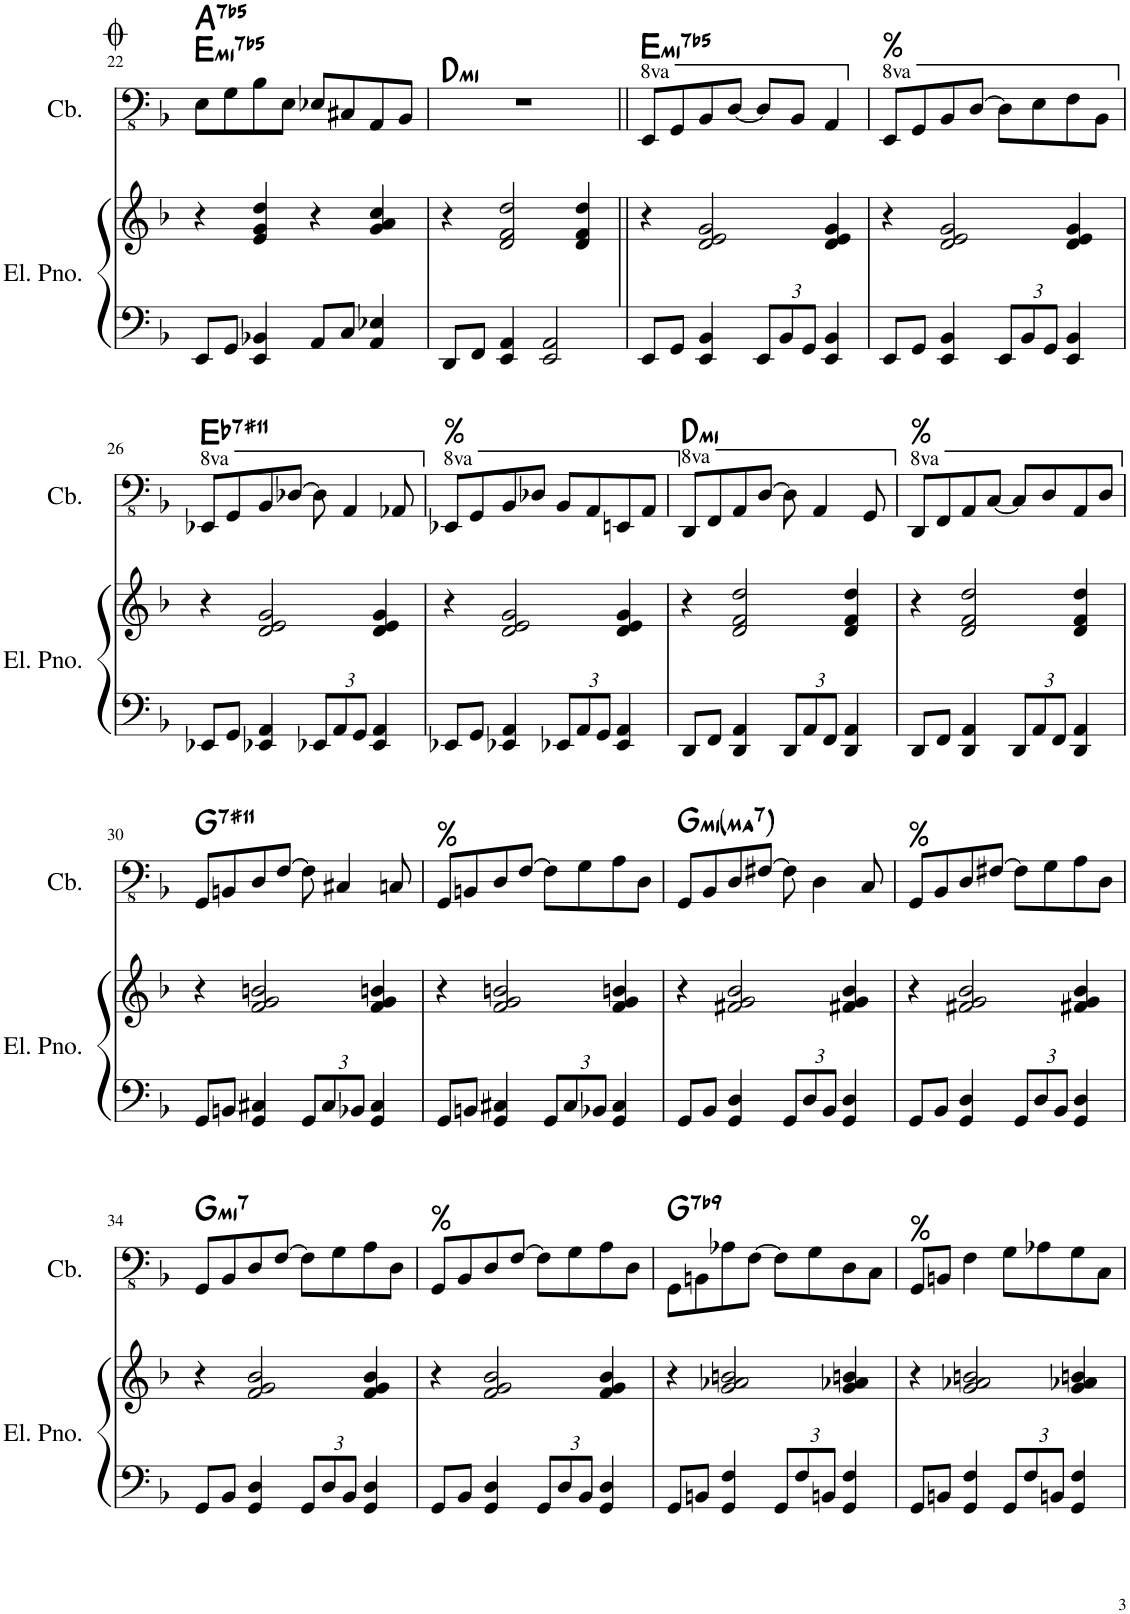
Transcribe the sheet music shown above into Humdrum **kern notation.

**kern	**kern	**kern	**harte
*part2	*part2	*part1	*part1
*staff3	*staff2	*staff1	*
*I"Electric Piano	*	*I"Double Bass	*
*I'El. Pno.	*	*	*
!!LO:PB:g=z
*clefF4	*clefG2	*clefFv4	*
*	*	*Trd7c12	*
*k[b-]	*k[b-]	*k[b-]	*
*M4/4	*M4/4	*M4/4	*
=22	=22	=22	=22
!	!	!	!LO:H:n=1:kt=m7b5
!	!	!	!LO:H:n=2:kt=7
8EE/L	4r	8EE\L	E:hdim7 A:(3,b5,b7)
8GG/J	.	8GG\	.
4EE/ 4BB-X/	4e/ 4g/ 4dd/	8BB-\	.
.	.	8EE\J	.
8AA/L	4r	8EE-X/L	.
8C/J	.	8CC#X/	.
4AA/ 4E-X/	4g/ 4a/ 4cc/	8AAA/	.
.	.	8BBB-/J	.
=23	=23	=23	=23
!	!	!	!LO:H:kt=m
8DD/L	4r	1r	D:min
8FF/J	.	.	.
4EE/ 4AA/	2d/ 2f/ 2dd/	.	.
2EE/ 2AA/	.	.	.
.	4d/ 4f/ 4dd/	.	.
=24||	=24||	=24||	=24||
*	*	*8va	*
!	!	!	!LO:H:kt=m7b5
8EE/L	4r	8EE/L	E:hdim7
8GG/J	.	8GG/	.
4EE/ 4BB-/	2d/ 2e/ 2g/	8BB-/	.
.	.	[8D/J	.
*Xbrackettup	*	*	*
12EE/L	.	8D/L]	.
12BB-/	.	.	.
.	.	8BB-/J	.
12GG/J	.	.	.
4EE/ 4BB-/	4d/ 4e/ 4g/	4AA/	.
=25	=25	=25	=25
*	*	*X8va	*
*	*	*8va	*
!	!	!	!LO:H:kt=%
8EE/L	4r	8EE/L	N
8GG/J	.	8GG/	.
4EE/ 4BB-/	2d/ 2e/ 2g/	8BB-/	.
.	.	[8D/J	.
12EE/L	.	8D\L]	.
12BB-/	.	.	.
.	.	8E\	.
12GG/J	.	.	.
4EE/ 4BB-/	4d/ 4e/ 4g/	8F\	.
.	.	8BB-\J	.
!!LO:LB:g=z
=26	=26	=26	=26
*	*	*X8va	*
*	*	*8va	*
!	!	!	!LO:H:kt=7
8EE-X/L	4r	8EE-X/L	Eb:7(#11)
8GG/J	.	8GG/	.
4EE-X/ 4AA/	2d/ 2e/ 2g/	8BB-/	.
.	.	[8D-X/J	.
12EE-X/L	.	8D-\]	.
12AA/	.	.	.
.	.	4AA/	.
12GG/J	.	.	.
4EE-/ 4AA/	4d/ 4e/ 4g/	.	.
.	.	8AA-X/	.
=27	=27	=27	=27
*	*	*X8va	*
*	*	*8va	*
!	!	!	!LO:H:kt=%
8EE-X/L	4r	8EE-X/L	N
8GG/J	.	8GG/	.
4EE-X/ 4AA/	2d/ 2e/ 2g/	8BB-/	.
.	.	8D-X/J	.
12EE-X/L	.	8BB-/L	.
12AA/	.	.	.
.	.	8AA/	.
12GG/J	.	.	.
4EE-/ 4AA/	4d/ 4e/ 4g/	8EEn/	.
.	.	8AA/J	.
=28	=28	=28	=28
*	*	*X8va	*
*	*	*8va	*
!	!	!	!LO:H:kt=m
8DD/L	4r	8DD/L	D:min
8FF/J	.	8FF/	.
4DD/ 4AA/	2d/ 2f/ 2dd/	8AA/	.
.	.	[8D/J	.
12DD/L	.	8D\]	.
12AA/	.	.	.
.	.	4AA/	.
12FF/J	.	.	.
4DD/ 4AA/	4d/ 4f/ 4dd/	.	.
.	.	8GG/	.
=29	=29	=29	=29
*	*	*X8va	*
*	*	*8va	*
!	!	!	!LO:H:kt=%
8DD/L	4r	8DD/L	N
8FF/J	.	8FF/	.
4DD/ 4AA/	2d/ 2f/ 2dd/	8AA/	.
.	.	[8C/J	.
12DD/L	.	8C/L]	.
12AA/	.	.	.
.	.	8D/	.
12FF/J	.	.	.
4DD/ 4AA/	4d/ 4f/ 4dd/	8AA/	.
.	.	8D/J	.
!!LO:LB:g=z
=30	=30	=30	=30
*	*	*X8va	*
!	!	!	!LO:H:kt=7
8GG/L	4r	8GGG/L	G:7(#11)
8BBn/J	.	8BBBn/	.
4GG/ 4C#X/	2f/ 2g/ 2bn/	8DD/	.
.	.	[8FF/J	.
12GG/L	.	8FF\]	.
12C#/	.	.	.
.	.	4CC#X/	.
12BB-X/J	.	.	.
4GG/ 4C#/	4f/ 4g/ 4bn/	.	.
.	.	8CCn/	.
=31	=31	=31	=31
!	!	!	!LO:H:kt=%
8GG/L	4r	8GGG/L	N
8BBn/J	.	8BBBn/	.
4GG/ 4C#X/	2f/ 2g/ 2bn/	8DD/	.
.	.	[8FF/J	.
12GG/L	.	8FF\L]	.
12C#/	.	.	.
.	.	8GG\	.
12BB-X/J	.	.	.
4GG/ 4C#/	4f/ 4g/ 4bn/	8AA\	.
.	.	8DD\J	.
=32	=32	=32	=32
!	!	!	!LO:H:kt=mMaj7
8GG/L	4r	8GGG/L	G:minmaj7
8BB-/J	.	8BBB-/	.
4GG/ 4D/	2f#X/ 2g/ 2b-/	8DD/	.
.	.	[8FF#X/J	.
12GG/L	.	8FF#\]	.
12D/	.	.	.
.	.	4DD\	.
12BB-/J	.	.	.
4GG/ 4D/	4f#X/ 4g/ 4b-/	.	.
.	.	8CC/	.
=33	=33	=33	=33
!	!	!	!LO:H:kt=%
8GG/L	4r	8GGG/L	N
8BB-/J	.	8BBB-/	.
4GG/ 4D/	2f#X/ 2g/ 2b-/	8DD/	.
.	.	[8FF#X/J	.
12GG/L	.	8FF#\L]	.
12D/	.	.	.
.	.	8GG\	.
12BB-/J	.	.	.
4GG/ 4D/	4f#X/ 4g/ 4b-/	8AA\	.
.	.	8DD\J	.
!!LO:LB:g=z
=34	=34	=34	=34
!	!	!	!LO:H:kt=m7
8GG/L	4r	8GGG/L	G:min7
8BB-/J	.	8BBB-/	.
4GG/ 4D/	2f/ 2g/ 2b-/	8DD/	.
.	.	[8FF/J	.
12GG/L	.	8FF\L]	.
12D/	.	.	.
.	.	8GG\	.
12BB-/J	.	.	.
4GG/ 4D/	4f/ 4g/ 4b-/	8AA\	.
.	.	8DD\J	.
=35	=35	=35	=35
!	!	!	!LO:H:kt=%
8GG/L	4r	8GGG/L	N
8BB-/J	.	8BBB-/	.
4GG/ 4D/	2f/ 2g/ 2b-/	8DD/	.
.	.	[8FF/J	.
12GG/L	.	8FF\L]	.
12D/	.	.	.
.	.	8GG\	.
12BB-/J	.	.	.
4GG/ 4D/	4f/ 4g/ 4b-/	8AA\	.
.	.	8DD\J	.
=36	=36	=36	=36
!	!	!	!LO:H:kt=7
8GG/L	4r	8GGG\L	G:7(b9)
8BBn/J	.	8BBBn\	.
4GG/ 4F/	2g/ 2a-X/ 2bn/	8AA-X\	.
.	.	[8FF\J	.
12GG/L	.	8FF\L]	.
12F/	.	.	.
.	.	8GG\	.
12BBn/J	.	.	.
4GG/ 4F/	4g/ 4a-X/ 4bn/	8DD\	.
.	.	8CC\J	.
=37	=37	=37	=37
!	!	!	!LO:H:kt=%
8GG/L	4r	8GGG/L	N
8BBn/J	.	8BBBn/J	.
4GG/ 4F/	2g/ 2a-X/ 2bn/	4FF\	.
12GG/L	.	8GG\L	.
12F/	.	.	.
.	.	8AA-X\	.
12BBn/J	.	.	.
4GG/ 4F/	4g/ 4a-X/ 4bn/	8GG\	.
.	.	8CC\J	.
=	=	=	=
*-	*-	*-	*-
